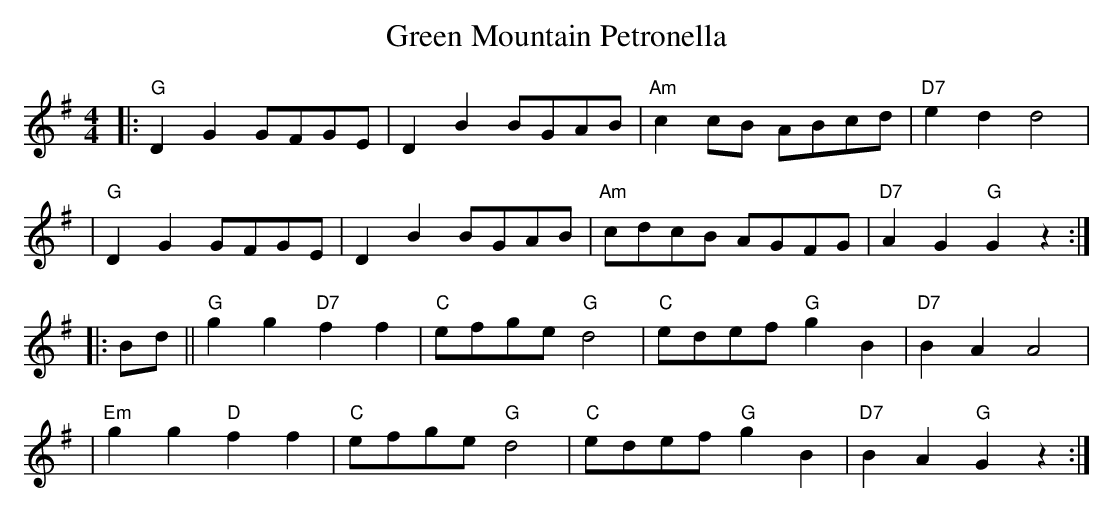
X:1
T:Green Mountain Petronella
M:4/4
L:1/8
K:G
|: "G"D2 G2 GFGE  | D2 B2 BGAB | "Am"c2 cB ABcd | "D7"e2 d2 d4 |
|  "G"D2 G2 GFGE  | D2 B2 BGAB | "Am"cdcB AGFG | "D7"A2 G2 "G"G2 z2 :|
|: Bd || "G"g2 g2 "D7"f2 f2 | "C"efge "G"d4 | "C"edef "G"g2 B2 | "D7"B2 A2 A4 |
| "Em"g2 g2 "D"f2 f2 | "C"efge "G"d4 | "C"edef "G"g2 B2 | "D7"B2 A2 "G"G2 z2 :|
